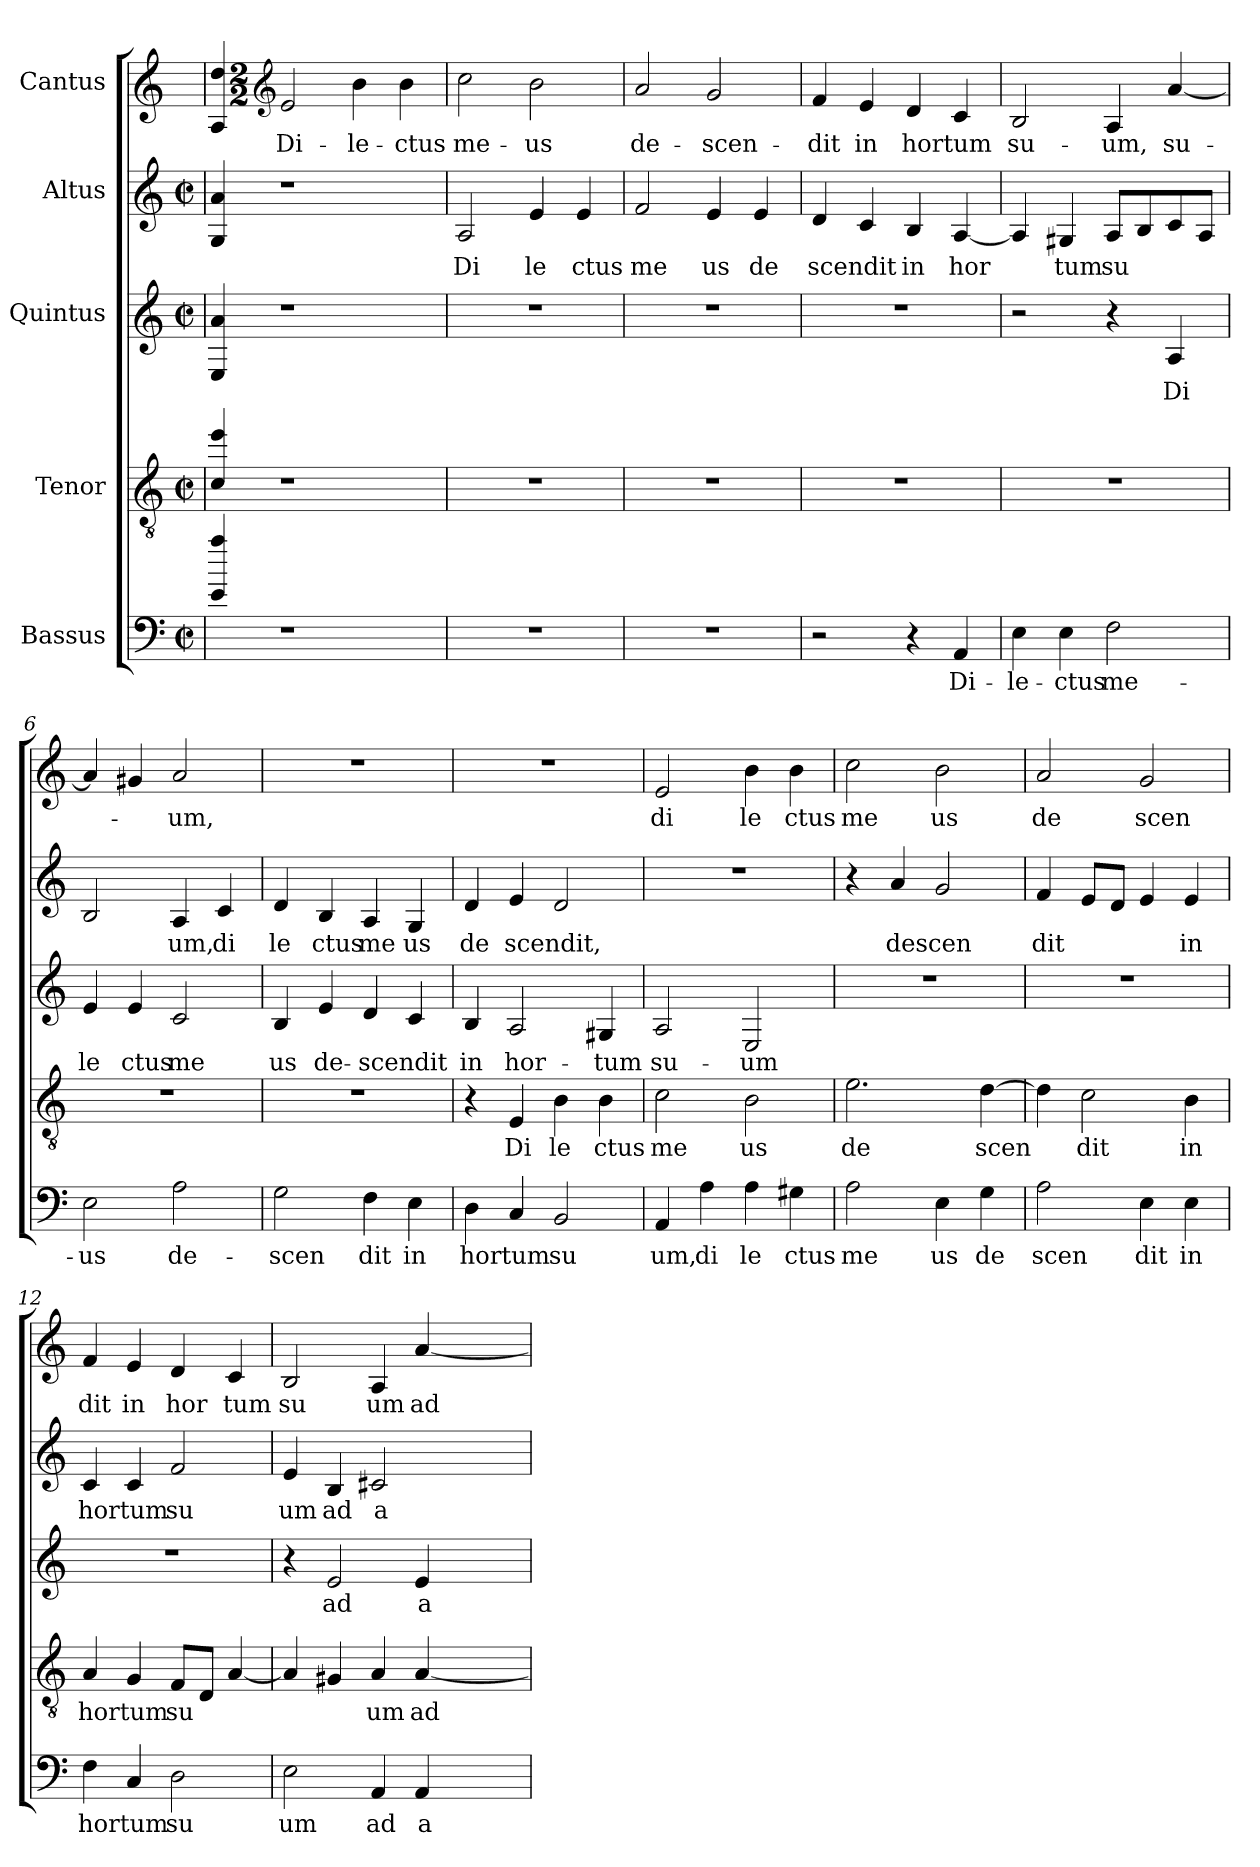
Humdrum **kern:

**kern	**text	**kern	**text	**kern	**text	**kern	**text	**kern	**text
*part5	*part5	*part4	*part4	*part3	*part3	*part2	*part2	*part1	*part1
*staff5	*staff5	*staff4	*staff4	*staff3	*staff3	*staff2	*staff2	*staff1	*staff1
*I"Bassus	*	*I"Tenor	*	*I"Quintus	*	*I"Altus	*	*I"Cantus	*
!!LO:PB:g=z
*stria5	*	*stria5	*	*stria5	*	*stria5	*	*stria5	*
*clefF4	*	*clefGv2	*	*clefG2	*	*clefG2	*	*	*
*M2/2	*	*M2/2	*	*M2/2	*	*M2/2	*	*	*
*met(c|)	*	*met(c|)	*	*met(c|)	*	*met(c|)	*	*	*
=1	=1!	=1	=1!	=1	=1!	=1	=1!	=1!	=1!
4aa/ 4e/	.	4ee/ 4c/	.	4a/ 4E/	.	4a/ 4G/	.	4dd/ 4A/	.
*	*	*	*	*	*	*	*	*clefG2	*
*	*	*	*	*	*	*	*	*M2/2	*
*	*	*	*	*	*	*	*	*met(c|)	*
!LO:N:vis=1	!	!LO:N:vis=1	!	!LO:N:vis=1	!	!LO:N:vis=1	!	!	!LO:LY:b:cj
1r	.	1r	.	1r	.	1r	.	2e/	Di-
!	!	!	!	!	!	!	!	!	!LO:LY:b:cj
.	.	.	.	.	.	.	.	4b\	-le-
!	!	!	!	!	!	!	!	!	!LO:LY:b:cj
.	.	.	.	.	.	.	.	4b\	-ctus
=2	=2	=2	=2	=2	=2	=2	=2	=2	=2
!	!	!	!	!	!	!	!LO:LY:b:cj	!	!LO:LY:b:cj
1r	.	1r	.	1r	.	2A/	Di	2cc\	me-
!	!	!	!	!	!	!	!LO:LY:b:cj	!	!LO:LY:b:cj
.	.	.	.	.	.	4e/	le	2b\	-us
!	!	!	!	!	!	!	!LO:LY:b:cj	!	!
.	.	.	.	.	.	4e/	ctus	.	.
=3	=3	=3	=3	=3	=3	=3	=3	=3	=3
!	!	!	!	!	!	!	!LO:LY:b:cj	!	!LO:LY:b:cj
1r	.	1r	.	1r	.	2f/	me	2a/	de-
!	!	!	!	!	!	!	!LO:LY:b:cj	!	!LO:LY:b:cj
.	.	.	.	.	.	4e/	us	2g/	-scen-
!	!	!	!	!	!	!	!LO:LY:b:cj	!	!
.	.	.	.	.	.	4e/	de	.	.
=4	=4	=4	=4	=4	=4	=4	=4	=4	=4
!	!	!	!	!	!	!	!LO:LY:b:cj	!	!LO:LY:b:cj
2r	.	1r	.	1r	.	4d/	scendit	4f/	-dit
!	!	!	!	!	!	!	!	!	!LO:LY:b:cj
.	.	.	.	.	.	4c/	.	4e/	in
!	!	!	!	!	!	!	!LO:LY:b:cj	!	!LO:LY:b
4r	.	.	.	.	.	4B/	in	4d/	hortum
!	!LO:LY:b:cj	!	!	!	!	!	!LO:LY:b	!	!
4AA/	Di-	.	.	.	.	[<4A/	hor	4c/	.
=5	=5	=5	=5	=5	=5	=5	=5	=5	=5
!	!LO:LY:b:cj	!	!	!	!	!	!	!	!LO:LY:b:cj
4E\	-le-	1r	.	2r	.	4A/]	.	2B/	su-
!	!LO:LY:b:cj	!	!	!	!	!	!LO:LY:b:cj	!	!
4E\	-ctus	.	.	.	.	4G#X/	tum	.	.
!	!LO:LY:b:cj	!	!	!	!	!	!LO:LY:b:cj	!	!LO:LY:b:cj
2F\	me-	.	.	4r	.	8A/L	su	4A/	-um,
.	.	.	.	.	.	8B/	.	.	.
!	!	!	!	!	!LO:LY:b:cj	!	!	!	!LO:LY:b:cj
.	.	.	.	4A/	Di	8c/	.	[<4a/	su-
.	.	.	.	.	.	8A/J	.	.	.
=6	=6	=6	=6	=6	=6	=6	=6	=6	=6
!	!LO:LY:b:cj	!	!	!	!LO:LY:b:cj	!	!	!	!
2E\	-us	1r	.	4e/	le	2B/	.	4a/]	.
!	!	!	!	!	!LO:LY:b:cj	!	!	!	!
.	.	.	.	4e/	ctus	.	.	4g#X/	.
!	!LO:LY:b:cj	!	!	!	!LO:LY:b:cj	!	!LO:LY:b:cj	!	!LO:LY:b:cj
2A\	de-	.	.	2c/	me	4A/	um,	2a/	-um,
!	!	!	!	!	!	!	!LO:LY:b:cj	!	!
.	.	.	.	.	.	4c/	di	.	.
!!LO:LB:g=z
=7	=7	=7	=7	=7	=7	=7	=7	=7	=7
!	!LO:LY:b:cj	!	!	!	!LO:LY:b:cj	!	!LO:LY:b:cj	!	!
2G\	-scen	1r	.	4B/	us	4d/	le	1r	.
!	!	!	!	!	!LO:LY:b:cj	!	!LO:LY:b:cj	!	!
.	.	.	.	4e/	de-	4B/	ctus	.	.
!	!LO:LY:b:cj	!	!	!	!LO:LY:b:cj	!	!LO:LY:b:cj	!	!
4F\	dit	.	.	4d/	-scendit	4A/	me	.	.
!	!LO:LY:b:cj	!	!	!	!	!	!LO:LY:b:cj	!	!
4E\	in	.	.	4c/	.	4G/	us	.	.
=8	=8	=8	=8	=8	=8	=8	=8	=8	=8
!	!LO:LY:b	!	!	!	!LO:LY:b:cj	!	!LO:LY:b:cj	!	!
4D\	hortum	4r	.	4B/	in	4d/	de	1r	.
!	!	!	!LO:LY:b:cj	!	!LO:LY:b:cj	!	!LO:LY:b:cj	!	!
4C/	.	4E/	Di	2A/	hor-	4e/	scendit,	.	.
!	!LO:LY:b:cj	!	!LO:LY:b:cj	!	!	!	!	!	!
2BB/	su	4B\	le	.	.	2d/	.	.	.
!	!	!	!LO:LY:b:cj	!	!LO:LY:b:cj	!	!	!	!
.	.	4B\	ctus	4G#X/	-tum	.	.	.	.
=9	=9	=9	=9	=9	=9	=9	=9	=9	=9
!	!LO:LY:b:cj	!	!LO:LY:b:cj	!	!LO:LY:b:cj	!	!	!	!LO:LY:b:cj
4AA/	um,	2c\	me	2A/	su-	1r	.	2e/	di
!	!LO:LY:b:cj	!	!	!	!	!	!	!	!
4A\	di	.	.	.	.	.	.	.	.
!	!LO:LY:b:cj	!	!LO:LY:b:cj	!	!LO:LY:b:cj	!	!	!	!LO:LY:b:cj
4A\	le	2B\	us	2E/	-um	.	.	4b\	le
!	!LO:LY:b:cj	!	!	!	!	!	!	!	!LO:LY:b:cj
4G#X\	ctus	.	.	.	.	.	.	4b\	ctus
=10	=10	=10	=10	=10	=10	=10	=10	=10	=10
!	!LO:LY:b:cj	!	!LO:LY:b:cj	!	!	!	!	!	!LO:LY:b:cj
2A\	me	2.e\	de	1r	.	4r	.	2cc\	me
!	!	!	!	!	!	!	!LO:LY:b	!	!
.	.	.	.	.	.	4a/	descen	.	.
!	!LO:LY:b:cj	!	!	!	!	!	!	!	!LO:LY:b:cj
4E\	us	.	.	.	.	2g/	.	2b\	us
!	!LO:LY:b:cj	!	!LO:LY:b	!	!	!	!	!	!
4G\	de	[>4d\	scen	.	.	.	.	.	.
=11	=11	=11	=11	=11	=11	=11	=11	=11	=11
!	!LO:LY:b:cj	!	!	!	!	!	!LO:LY:b	!	!LO:LY:b:cj
2A\	scen	4d\]	.	1r	.	4f/	dit	2a/	de
!	!	!	!LO:LY:b:cj	!	!	!	!	!	!
.	.	2c\	dit	.	.	8e/L	.	.	.
.	.	.	.	.	.	8d/J	.	.	.
!	!LO:LY:b:cj	!	!	!	!	!	!	!	!LO:LY:b:cj
4E\	dit	.	.	.	.	4e/	.	2g/	scen
!	!LO:LY:b:cj	!	!LO:LY:b:cj	!	!	!	!LO:LY:b:cj	!	!
4E\	in	4B\	in	.	.	4e/	in	.	.
=12	=12	=12	=12	=12	=12	=12	=12	=12	=12
!	!LO:LY:b	!	!LO:LY:b	!	!	!	!LO:LY:b	!	!LO:LY:b:cj
4F\	hortum	4A/	hortum	1r	.	4c/	hortum	4f/	dit
!	!	!	!	!	!	!	!	!	!LO:LY:b:cj
4C/	.	4G/	.	.	.	4c/	.	4e/	in
!	!LO:LY:b:cj	!	!LO:LY:b:cj	!	!	!	!LO:LY:b:cj	!	!LO:LY:b:cj
2D\	su	8F/L	su	.	.	2f/	su	4d/	hor
.	.	8D/J	.	.	.	.	.	.	.
!	!	!	!	!	!	!	!	!	!LO:LY:b:cj
.	.	[<4A/	.	.	.	.	.	4c/	tum
=13	=13	=13	=13	=13	=13	=13	=13	=13	=13
!	!LO:LY:b:cj	!	!	!	!	!	!LO:LY:b:cj	!	!LO:LY:b:cj
2E\	um	4A/]	.	4r	.	4e/	um	2B/	su
!	!	!	!	!	!LO:LY:b:cj	!	!LO:LY:b:cj	!	!
.	.	4G#X/	.	2e/	ad	4B/	ad	.	.
!	!LO:LY:b:cj	!	!LO:LY:b:cj	!	!	!	!LO:LY:b:cj	!	!LO:LY:b:cj
4AA/	ad	4A/	um	.	.	2c#X/	a	4A/	um
!	!LO:LY:b:cj	!	!LO:LY:b:cj	!	!LO:LY:b:cj	!	!	!	!LO:LY:b:cj
4AA/	a	[>4A/	ad	4e/	a-	.	.	[>4a/	ad
=	=	=	=	=	=	=	=	=	=
*-	*-	*-	*-	*-	*-	*-	*-	*-	*-
